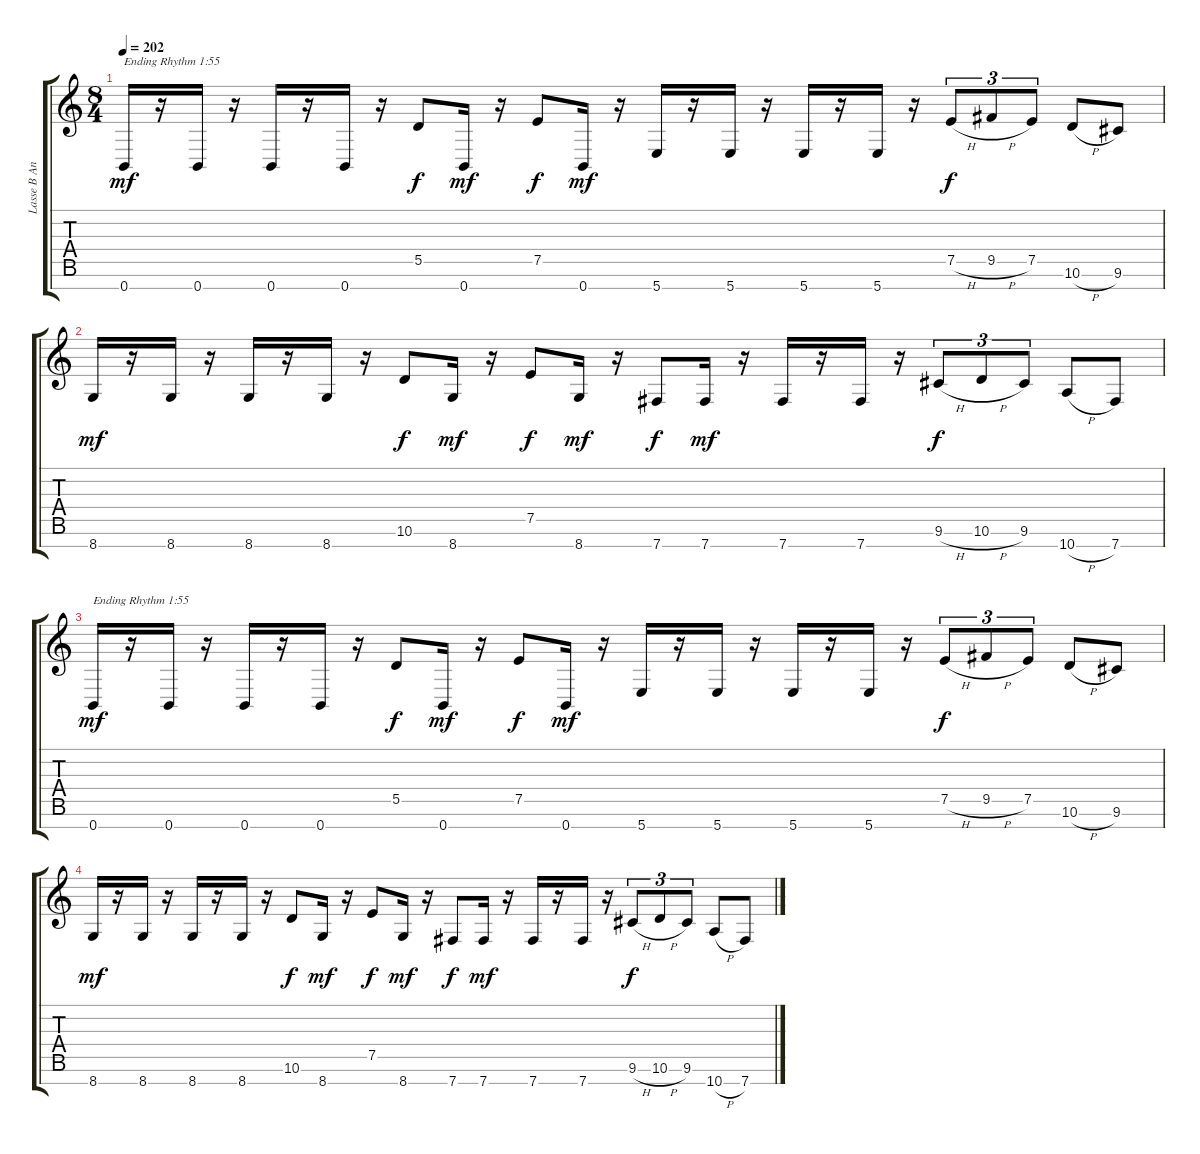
\track ("Lasse B Ange" "Lasse B An") {instrument distortionguitar}
\staff {score tabs}
\tuning (E4 B3 G3 D3 A2 E2 B1) {hide}
\ts (8 4)
\tempo 202
\clef g2
\ks c
0.7.16{txt "Ending Rhythm 1:55" dy mf} r.16 0.7.16 r.16 0.7.16 r.16 0.7.16 r.16 5.5.8{dy f} 0.7.16{dy mf} r.16 7.5.8{dy f} 0.7.16{dy mf} r.16 5.7.16 r.16 5.7.16 r.16 5.7.16 r.16 5.7.16 r.16 7.5{h}.8{tu (3 2) dy f} 9.5{h}.8{tu (3 2)} 7.5.8{tu (3 2)} 10.6{h}.8 9.6.8 |
8.7.16{dy mf} r.16 8.7.16 r.16 8.7.16 r.16 8.7.16 r.16 10.6.8{dy f} 8.7.16{dy mf} r.16 7.5.8{dy f} 8.7.16{dy mf} r.16 7.7.8{dy f} 7.7.16{dy mf} r.16 7.7.16 r.16 7.7.16 r.16 9.6{h}.8{tu (3 2) dy f} 10.6{h}.8{tu (3 2)} 9.6.8{tu (3 2)} 10.7{h}.8 7.7.8 |
0.7.16{txt "Ending Rhythm 1:55" dy mf} r.16 0.7.16 r.16 0.7.16 r.16 0.7.16 r.16 5.5.8{dy f} 0.7.16{dy mf} r.16 7.5.8{dy f} 0.7.16{dy mf} r.16 5.7.16 r.16 5.7.16 r.16 5.7.16 r.16 5.7.16 r.16 7.5{h}.8{tu (3 2) dy f} 9.5{h}.8{tu (3 2)} 7.5.8{tu (3 2)} 10.6{h}.8 9.6.8 |
8.7.16{dy mf} r.16 8.7.16 r.16 8.7.16 r.16 8.7.16 r.16 10.6.8{dy f} 8.7.16{dy mf} r.16 7.5.8{dy f} 8.7.16{dy mf} r.16 7.7.8{dy f} 7.7.16{dy mf} r.16 7.7.16 r.16 7.7.16 r.16 9.6{h}.8{tu (3 2) dy f} 10.6{h}.8{tu (3 2)} 9.6.8{tu (3 2)} 10.7{h}.8 7.7.8
